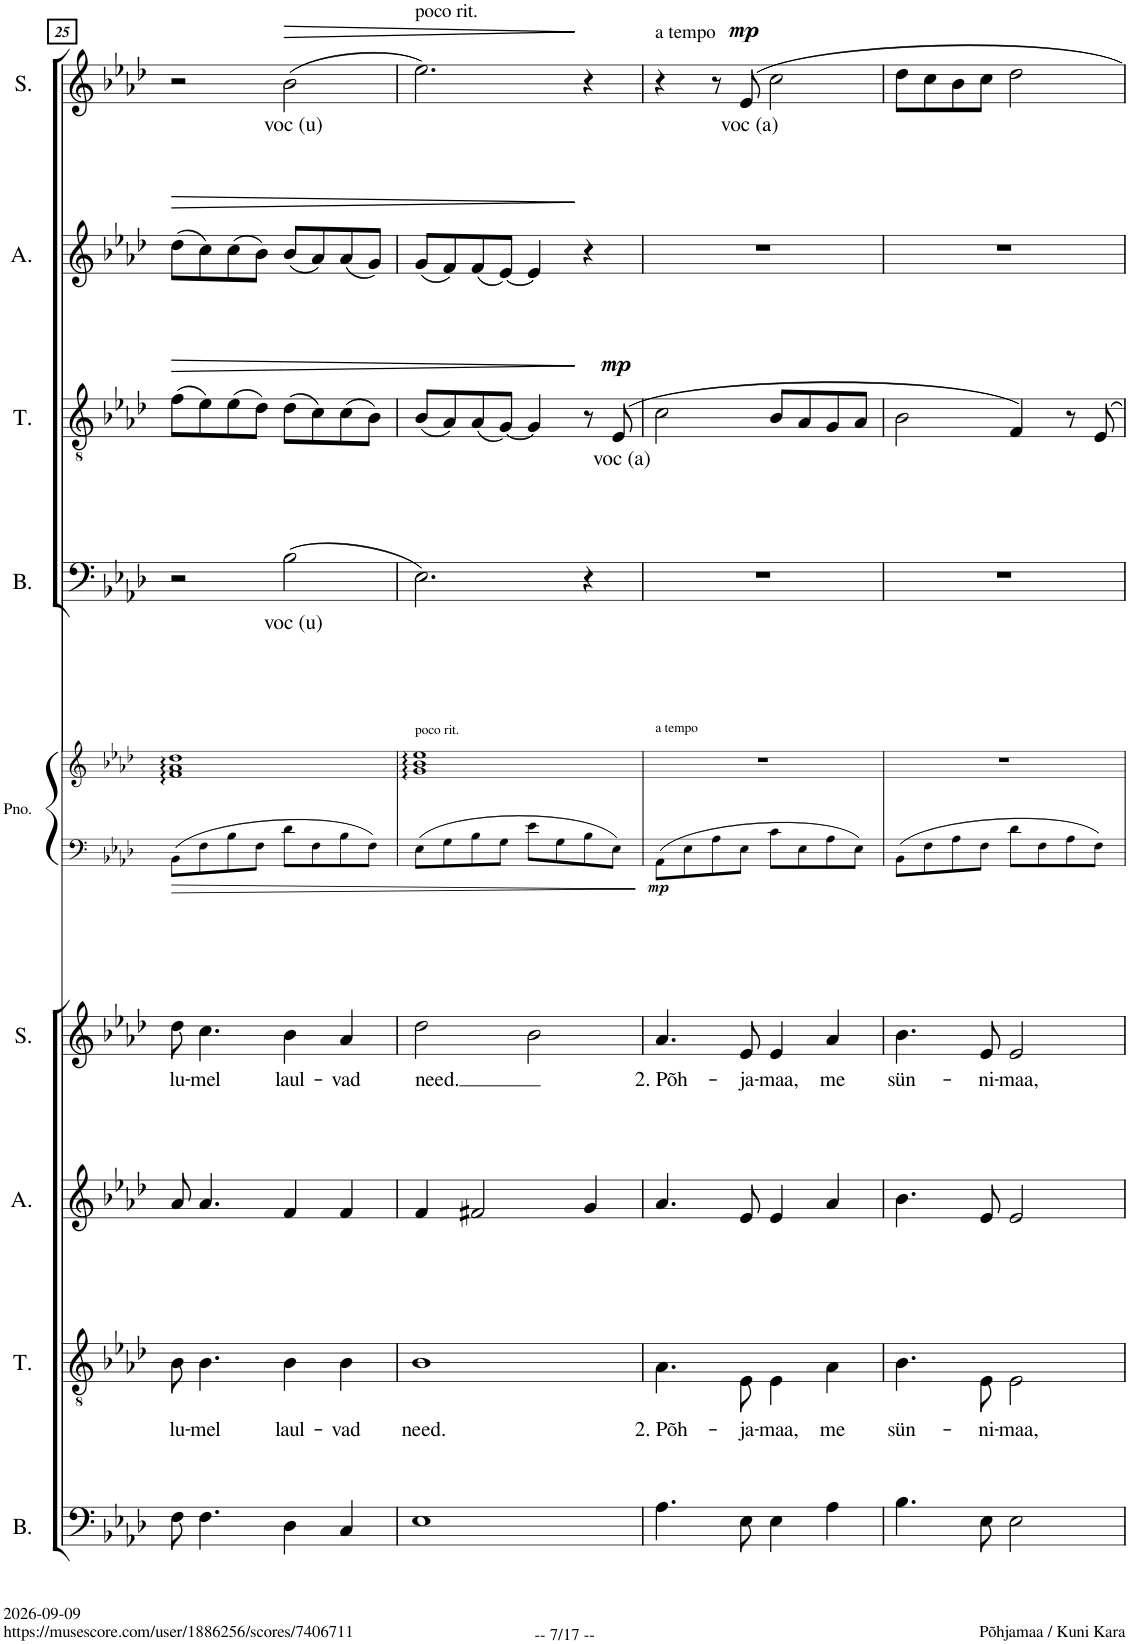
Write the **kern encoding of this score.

**kern	**kern	**text	**kern	**kern	**text	**kern	**kern	**dynam	**kern	**text	**kern	**text	**dynam	**kern	**dynam	**kern	**text	**dynam
*part9	*part8	*part8	*part7	*part6	*part6	*part5	*part5	*part5	*part4	*part4	*part3	*part3	*part3	*part2	*part2	*part1	*part1	*part1
*staff10	*staff9	*staff9	*staff8	*staff7	*staff7	*staff6	*staff5	*staff5/6	*staff4	*staff4	*staff3	*staff3	*staff3	*staff2	*staff2	*staff1	*staff1	*staff1
*I"Bass	*I"Tenor	*	*I"Alto	*I"Soprano	*	*I"Piano	*	*	*I"Bass	*	*I"Tenor	*	*	*I"Alto	*	*I"Soprano	*	*
*I'B.	*I'T.	*	*I'A.	*I'S.	*	*I'Pno.	*	*	*I'B.	*	*I'T.	*	*	*I'A.	*	*I'S.	*	*
!!LO:PB:g=z
*clefF4	*clefGv2	*	*clefG2	*clefG2	*	*clefF4	*clefG2	*	*clefF4	*	*clefGv2	*	*	*clefG2	*	*clefG2	*	*
*	*	*	*Trd1c2	*	*	*	*	*	*	*	*	*	*	*Trd1c2	*	*	*	*
*k[b-e-a-d-]	*k[b-e-a-d-]	*	*k[b-e-a-d-]	*k[b-e-a-d-]	*	*k[b-e-a-d-]	*k[b-e-a-d-]	*	*k[b-e-a-d-]	*	*k[b-e-a-d-]	*	*	*k[b-e-a-d-]	*	*k[b-e-a-d-]	*	*
*M4/4	*M4/4	*	*M4/4	*M4/4	*	*M4/4	*M4/4	*	*M4/4	*	*M4/4	*	*	*M4/4	*	*M4/4	*	*
=25	=25	=25	=25	=25	=25	=25	=25	=25	=25	=25	=25	=25	=25	=25	=25	=25	=25	=25
!	!	!LO:LY:b	!	!	!LO:LY:b	!	!	!	!	!	!	!	!LO:HP:b	!	!LO:HP:b	!	!	!
8F\	8B-\	lu-	8a-/	8dd-\	lu-	8BB-\L	1f:: 1a-:: 1dd-::	.	2r	.	(8f\L	.	>	(8dd-\L	>	2r	.	.
!	!	!LO:LY:b	!	!	!LO:LY:b	!	!	!	!	!	!	!	!	!	!	!	!	!
4.F\	4.B-\	-mel	4.a-/	4.cc\	-mel	8F\	.	.	.	.	8e-\)	.	.	8cc\)	.	.	.	.
.	.	.	.	.	.	8B-\	.	.	.	.	(8e-\	.	.	(8cc\	.	.	.	.
.	.	.	.	.	.	8F\J	.	.	.	.	8d-\J)	.	.	8b-\J)	.	.	.	.
!	!	!LO:LY:b	!	!	!LO:LY:b	!	!	!	!	!LO:LY:b	!	!	!	!	!	!	!LO:LY:b	!LO:HP:b
4D-\	4B-\	laul-	4f/	4b-\	laul-	8d-\L	.	.	(2B-\	voc (u)	(8d-\L	.	.	(8b-/L	.	(2b-\	voc (u)	>
.	.	.	.	.	.	8F\	.	.	.	.	8c\)	.	.	8a-/)	.	.	.	.
!	!	!LO:LY:b	!	!	!LO:LY:b	!	!	!	!	!	!	!	!	!	!	!	!	!
4C/	4B-\	-vad	4f/	4a-/	-vad	8B-\	.	.	.	.	(8c\	.	.	(8a-/	.	.	.	.
.	.	.	.	.	.	8F\J	.	.	.	.	8B-\J)	.	.	8g/J)	.	.	.	.
=26	=26	=26	=26	=26	=26	=26	=26	=26	=26	=26	=26	=26	=26	=26	=26	=26	=26	=26
!	!	!	!	!	!	!	!	!	!	!	!	!	!	!	!	!LO:TX:a:t=poco rit.	!	!
!	!	!	!	!	!	!	!LO:TX:a:t=poco rit.	!	!	!	!	!	!	!	!	!	!	!
!	!	!LO:LY:b	!	!	!LO:LY:b	!	!	!	!	!	!	!	!	!	!	!	!	!
1E-	1B-	need.	4f/	2dd-\	need.	8E-\L	1g:: 1b-:: 1ee-::	.	2.E-\)	.	(8B-/L	.	.	(8g/L	.	2.ee-\)	.	.
.	.	.	.	.	.	8G\	.	.	.	.	8A-/)	.	.	8f/)	.	.	.	.
.	.	.	2f#X/	.	.	8B-\	.	.	.	.	(8A-/	.	.	(8f/	.	.	.	.
.	.	.	.	.	.	8G\J	.	.	.	.	[8G/J)	.	.	[8e-/J)	.	.	.	.
.	.	.	.	2b-\	.	8e-\L	.	.	.	.	4G/]	.	.	4e-/]	.	.	.	.
.	.	.	.	.	.	8G\	.	.	.	.	.	.	.	.	.	.	.	.
.	.	.	4g/	.	.	8B-\	.	.	4r	.	8r	.	]	4r	]	4r	.	]
!	!	!	!	!	!	!	!	!	!	!	!	!LO:LY:b	!LO:DY:a	!	!	!	!	!
.	.	.	.	.	.	8E-\J	.	.	.	.	(8E-/	voc (a)	mp	.	.	.	.	.
=27	=27	=27	=27	=27	=27	=27	=27	=27	=27	=27	=27	=27	=27	=27	=27	=27	=27	=27
!	!	!	!	!	!	!	!	!	!	!	!	!	!	!	!	!LO:TX:a:t=a tempo	!	!
!	!	!	!	!	!	!	!LO:TX:a:t=a tempo	!	!	!	!	!	!	!	!	!	!	!
!	!	!LO:LY:b	!	!	!LO:LY:b	!	!	!LO:DY:b=2	!	!	!	!	!	!	!	!	!	!
4.A-\	4.A-\	2. Põh-	4.a-/	4.a-/	2. Põh-	8AA-\L	1r	mp	1r	.	2c\	.	.	1r	.	4r	.	.
.	.	.	.	.	.	8E-\	.	.	.	.	.	.	.	.	.	.	.	.
.	.	.	.	.	.	8A-\	.	.	.	.	.	.	.	.	.	8r	.	.
!	!	!LO:LY:b	!	!	!LO:LY:b	!	!	!	!	!	!	!	!	!	!	!	!LO:LY:b	!LO:DY:a
8E-\	8E-\	-ja-	8e-/	8e-/	-ja-	8E-\J	.	.	.	.	.	.	.	.	.	8e-/	voc (a)	mp
!	!	!LO:LY:b	!	!	!LO:LY:b	!	!	!	!	!	!	!	!	!	!	!	!	!
4E-\	4E-\	-maa,	4e-/	4e-/	-maa,	8c\L	.	.	.	.	8B-/L	.	.	.	.	2cc\	.	.
.	.	.	.	.	.	8E-\	.	.	.	.	8A-/	.	.	.	.	.	.	.
!	!	!LO:LY:b	!	!	!LO:LY:b	!	!	!	!	!	!	!	!	!	!	!	!	!
4A-\	4A-\	me	4a-/	4a-/	me	8A-\	.	.	.	.	8G/	.	.	.	.	.	.	.
.	.	.	.	.	.	8E-\J	.	.	.	.	8A-/J	.	.	.	.	.	.	.
=28	=28	=28	=28	=28	=28	=28	=28	=28	=28	=28	=28	=28	=28	=28	=28	=28	=28	=28
!	!	!LO:LY:b	!	!	!LO:LY:b	!	!	!	!	!	!	!	!	!	!	!	!	!
4.B-\	4.B-\	sün-	4.b-\	4.b-\	sün-	8BB-\L	1r	.	1r	.	2B-\	.	.	1r	.	8dd-\L	.	.
.	.	.	.	.	.	8F\	.	.	.	.	.	.	.	.	.	8cc\	.	.
.	.	.	.	.	.	8A-\	.	.	.	.	.	.	.	.	.	8b-\	.	.
!	!	!LO:LY:b	!	!	!LO:LY:b	!	!	!	!	!	!	!	!	!	!	!	!	!
8E-\	8E-\	-ni-	8e-/	8e-/	-ni-	8F\J	.	.	.	.	.	.	.	.	.	8cc\J	.	.
!	!	!LO:LY:b	!	!	!LO:LY:b	!	!	!	!	!	!	!	!	!	!	!	!	!
2E-\	2E-\	-maa,	2e-/	2e-/	-maa,	8d-\L	.	.	.	.	4F/)	.	.	.	.	2dd-\	.	.
.	.	.	.	.	.	8F\	.	.	.	.	.	.	.	.	.	.	.	.
.	.	.	.	.	.	8A-\	.	.	.	.	8r	.	.	.	.	.	.	.
.	.	.	.	.	.	8F\J	.	.	.	.	8E-/	.	.	.	.	.	.	.
=	=	=	=	=	=	=	=	=	=	=	=	=	=	=	=	=	=	=
*-	*-	*-	*-	*-	*-	*-	*-	*-	*-	*-	*-	*-	*-	*-	*-	*-	*-	*-
